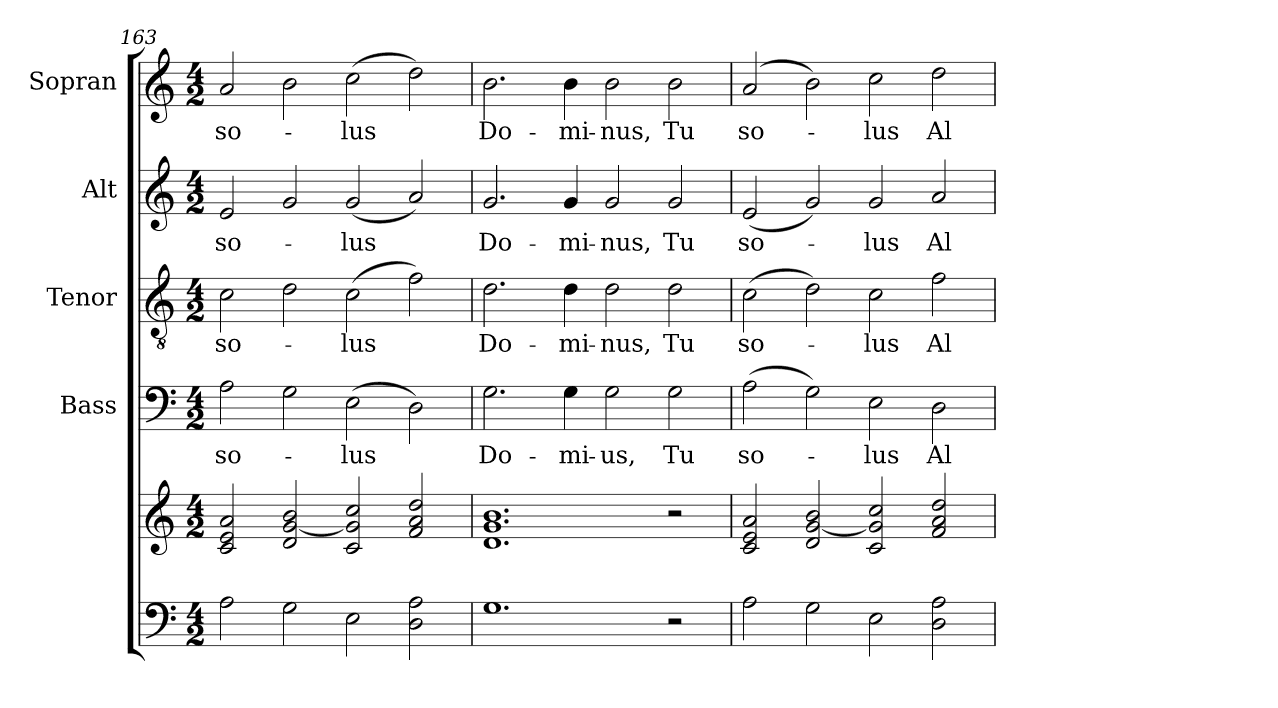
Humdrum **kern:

**kern	**kern	**kern	**text	**kern	**text	**kern	**text	**kern	**text
*part5	*part5	*part4	*part4	*part3	*part3	*part2	*part2	*part1	*part1
*staff6	*staff5	*staff4	*staff4	*staff3	*staff3	*staff2	*staff2	*staff1	*staff1
*	*	*I"Bass	*	*I"Tenor	*	*I"Alt	*	*I"Sopran	*
*	*	*I'B.	*	*I'T.	*	*I'A.	*	*I'S.	*
*clefF4	*clefG2	*clefF4	*	*clefGv2	*	*clefG2	*	*clefG2	*
*k[]	*k[]	*k[]	*	*k[]	*	*k[]	*	*k[]	*
*C:	*C:	*C:	*	*C:	*	*C:	*	*C:	*
*M4/2	*M4/2	*M4/2	*	*M4/2	*	*M4/2	*	*M4/2	*
=163	=163	=163	=163	=163	=163	=163	=163	=163	=163
!	!	!	!LO:LY:b	!	!LO:LY:b	!	!LO:LY:b	!	!LO:LY:b
2A\	2c/ 2e/ 2a/	2A\	so-	2c\	so-	2e/	so-	2a/	so-
2G\	2d/ [2g/ 2b/	2G\	.	2d\	.	2g/	.	2b\	.
!	!	!	!LO:LY:b	!	!LO:LY:b	!	!LO:LY:b	!	!LO:LY:b
2E\	2c/ 2g/] 2cc/	(>2E\	-lus	(>2c\	-lus	(<2g/	-lus	(>2cc\	-lus
2D\ 2A\	2f/ 2a/ 2dd/	2D\)	.	2f\)	.	2a/)	.	2dd\)	.
=164	=164	=164	=164	=164	=164	=164	=164	=164	=164
!	!	!	!LO:LY:b	!	!LO:LY:b	!	!LO:LY:b	!	!LO:LY:b
1.G	1.d 1.g 1.b	2.G\	Do-	2.d\	Do-	2.g/	Do-	2.b\	Do-
!	!	!	!LO:LY:b	!	!LO:LY:b	!	!LO:LY:b	!	!LO:LY:b
.	.	4G\	-mi-	4d\	-mi-	4g/	-mi-	4b\	-mi-
!	!	!	!LO:LY:b	!	!LO:LY:b	!	!LO:LY:b	!	!LO:LY:b
.	.	2G\	-us,	2d\	-nus,	2g/	-nus,	2b\	-nus,
!	!	!	!LO:LY:b	!	!LO:LY:b	!	!LO:LY:b	!	!LO:LY:b
2r	2r	2G\	Tu	2d\	Tu	2g/	Tu	2b\	Tu
!!LO:PB:g=z
=165	=165	=165	=165	=165	=165	=165	=165	=165	=165
!	!	!	!LO:LY:b	!	!LO:LY:b	!	!LO:LY:b	!	!LO:LY:b
2A\	2c/ 2e/ 2a/	(>2A\	so-	(>2c\	so-	(<2e/	so-	(2a/	so-
2G\	2d/ [2g/ 2b/	2G\)	.	2d\)	.	2g/)	.	2b\)	.
!	!	!	!LO:LY:b	!	!LO:LY:b	!	!LO:LY:b	!	!LO:LY:b
2E\	2c/ 2g/] 2cc/	2E\	-lus	2c\	-lus	2g/	-lus	2cc\	-lus
!	!	!	!LO:LY:b	!	!LO:LY:b	!	!LO:LY:b	!	!LO:LY:b
2D\ 2A\	2f/ 2a/ 2dd/	2D\	Al-	2f\	Al-	2a/	Al-	2dd\	Al-
=	=	=	=	=	=	=	=	=	=
*-	*-	*-	*-	*-	*-	*-	*-	*-	*-
